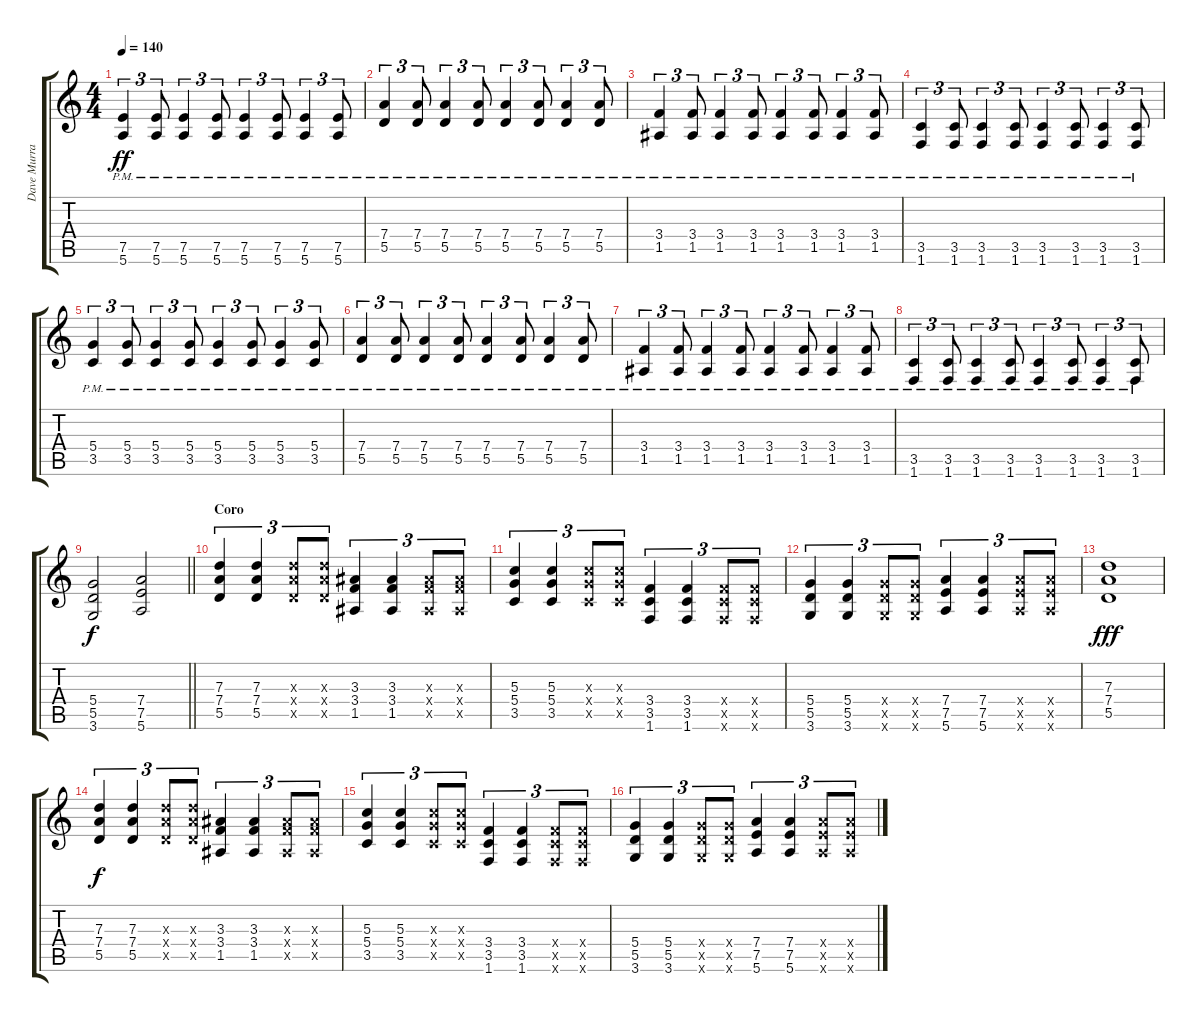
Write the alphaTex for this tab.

\track ("Dave Murray" "Dave Murra") {instrument distortionguitar}
\staff {score tabs}
\tuning (E4 B3 G3 D3 A2 E2) {hide}
\ts (4 4)
\tempo 140
\clef g2
\ks c
(7.5{pm} 5.6{pm}).4{tu (3 2) dy ff} (7.5{pm} 5.6{pm}).8{tu (3 2)} (7.5{pm} 5.6{pm}).4{tu (3 2)} (7.5{pm} 5.6{pm}).8{tu (3 2)} (7.5{pm} 5.6{pm}).4{tu (3 2)} (7.5{pm} 5.6{pm}).8{tu (3 2)} (7.5{pm} 5.6{pm}).4{tu (3 2)} (7.5{pm} 5.6{pm}).8{tu (3 2)} |
(7.4{pm} 5.5{pm}).4{tu (3 2)} (7.4{pm} 5.5{pm}).8{tu (3 2)} (7.4{pm} 5.5{pm}).4{tu (3 2)} (7.4{pm} 5.5{pm}).8{tu (3 2)} (7.4{pm} 5.5{pm}).4{tu (3 2)} (7.4{pm} 5.5{pm}).8{tu (3 2)} (7.4{pm} 5.5{pm}).4{tu (3 2)} (7.4{pm} 5.5{pm}).8{tu (3 2)} |
(3.4{pm} 1.5{pm}).4{tu (3 2)} (3.4{pm} 1.5{pm}).8{tu (3 2)} (3.4{pm} 1.5{pm}).4{tu (3 2)} (3.4{pm} 1.5{pm}).8{tu (3 2)} (3.4{pm} 1.5{pm}).4{tu (3 2)} (3.4{pm} 1.5{pm}).8{tu (3 2)} (3.4{pm} 1.5{pm}).4{tu (3 2)} (3.4{pm} 1.5{pm}).8{tu (3 2)} |
(3.5{pm} 1.6{pm}).4{tu (3 2)} (3.5{pm} 1.6{pm}).8{tu (3 2)} (3.5{pm} 1.6{pm}).4{tu (3 2)} (3.5{pm} 1.6{pm}).8{tu (3 2)} (3.5{pm} 1.6{pm}).4{tu (3 2)} (3.5{pm} 1.6{pm}).8{tu (3 2)} (3.5{pm} 1.6{pm}).4{tu (3 2)} (3.5{pm} 1.6{pm}).8{tu (3 2)} |
(5.4{pm} 3.5{pm}).4{tu (3 2)} (5.4{pm} 3.5{pm}).8{tu (3 2)} (5.4{pm} 3.5{pm}).4{tu (3 2)} (5.4{pm} 3.5{pm}).8{tu (3 2)} (5.4{pm} 3.5{pm}).4{tu (3 2)} (5.4{pm} 3.5{pm}).8{tu (3 2)} (5.4{pm} 3.5{pm}).4{tu (3 2)} (5.4{pm} 3.5{pm}).8{tu (3 2)} |
(7.4{pm} 5.5{pm}).4{tu (3 2)} (7.4{pm} 5.5{pm}).8{tu (3 2)} (7.4{pm} 5.5{pm}).4{tu (3 2)} (7.4{pm} 5.5{pm}).8{tu (3 2)} (7.4{pm} 5.5{pm}).4{tu (3 2)} (7.4{pm} 5.5{pm}).8{tu (3 2)} (7.4{pm} 5.5{pm}).4{tu (3 2)} (7.4{pm} 5.5{pm}).8{tu (3 2)} |
(3.4{pm} 1.5{pm}).4{tu (3 2)} (3.4{pm} 1.5{pm}).8{tu (3 2)} (3.4{pm} 1.5{pm}).4{tu (3 2)} (3.4{pm} 1.5{pm}).8{tu (3 2)} (3.4{pm} 1.5{pm}).4{tu (3 2)} (3.4{pm} 1.5{pm}).8{tu (3 2)} (3.4{pm} 1.5{pm}).4{tu (3 2)} (3.4{pm} 1.5{pm}).8{tu (3 2)} |
(3.5{pm} 1.6{pm}).4{tu (3 2)} (3.5{pm} 1.6{pm}).8{tu (3 2)} (3.5{pm} 1.6{pm}).4{tu (3 2)} (3.5{pm} 1.6{pm}).8{tu (3 2)} (3.5{pm} 1.6{pm}).4{tu (3 2)} (3.5{pm} 1.6{pm}).8{tu (3 2)} (3.5{pm} 1.6{pm}).4{tu (3 2)} (3.5{pm} 1.6{pm}).8{tu (3 2)} |
\barLineRight lightlight
(5.4 5.5 3.6).2{dy f} (7.4 7.5 5.6).2 |
\section ("" "Coro")
(7.3 7.4 5.5).4{tu (3 2)} (7.3 7.4 5.5).4{tu (3 2)} (7.3{x} 7.4{x} 5.5{x}).8{tu (3 2)} (7.3{x} 7.4{x} 5.5{x}).8{tu (3 2)} (3.3 3.4 1.5).4{tu (3 2)} (3.3 3.4 1.5).4{tu (3 2)} (3.3{x} 3.4{x} 1.5{x}).8{tu (3 2)} (3.3{x} 3.4{x} 1.5{x}).8{tu (3 2)} |
(5.3 5.4 3.5).4{tu (3 2)} (5.3 5.4 3.5).4{tu (3 2)} (5.3{x} 5.4{x} 3.5{x}).8{tu (3 2)} (5.3{x} 5.4{x} 3.5{x}).8{tu (3 2)} (3.4 3.5 1.6).4{tu (3 2)} (3.4 3.5 1.6).4{tu (3 2)} (3.4{x} 3.5{x} 1.6{x}).8{tu (3 2)} (3.4{x} 3.5{x} 1.6{x}).8{tu (3 2)} |
(5.4 5.5 3.6).4{tu (3 2)} (5.4 5.5 3.6).4{tu (3 2)} (5.4{x} 5.5{x} 3.6{x}).8{tu (3 2)} (5.4{x} 5.5{x} 3.6{x}).8{tu (3 2)} (7.4 7.5 5.6).4{tu (3 2)} (7.4 7.5 5.6).4{tu (3 2)} (7.4{x} 7.5{x} 5.6{x}).8{tu (3 2)} (7.4{x} 7.5{x} 5.6{x}).8{tu (3 2)} |
(7.3 7.4 5.5).1{dy fff} |
(7.3 7.4 5.5).4{tu (3 2) dy f} (7.3 7.4 5.5).4{tu (3 2)} (7.3{x} 7.4{x} 5.5{x}).8{tu (3 2)} (7.3{x} 7.4{x} 5.5{x}).8{tu (3 2)} (3.3 3.4 1.5).4{tu (3 2)} (3.3 3.4 1.5).4{tu (3 2)} (3.3{x} 3.4{x} 1.5{x}).8{tu (3 2)} (3.3{x} 3.4{x} 1.5{x}).8{tu (3 2)} |
(5.3 5.4 3.5).4{tu (3 2)} (5.3 5.4 3.5).4{tu (3 2)} (5.3{x} 5.4{x} 3.5{x}).8{tu (3 2)} (5.3{x} 5.4{x} 3.5{x}).8{tu (3 2)} (3.4 3.5 1.6).4{tu (3 2)} (3.4 3.5 1.6).4{tu (3 2)} (3.4{x} 3.5{x} 1.6{x}).8{tu (3 2)} (3.4{x} 3.5{x} 1.6{x}).8{tu (3 2)} |
(5.4 5.5 3.6).4{tu (3 2)} (5.4 5.5 3.6).4{tu (3 2)} (5.4{x} 5.5{x} 3.6{x}).8{tu (3 2)} (5.4{x} 5.5{x} 3.6{x}).8{tu (3 2)} (7.4 7.5 5.6).4{tu (3 2)} (7.4 7.5 5.6).4{tu (3 2)} (7.4{x} 7.5{x} 5.6{x}).8{tu (3 2)} (7.4{x} 7.5{x} 5.6{x}).8{tu (3 2)}
